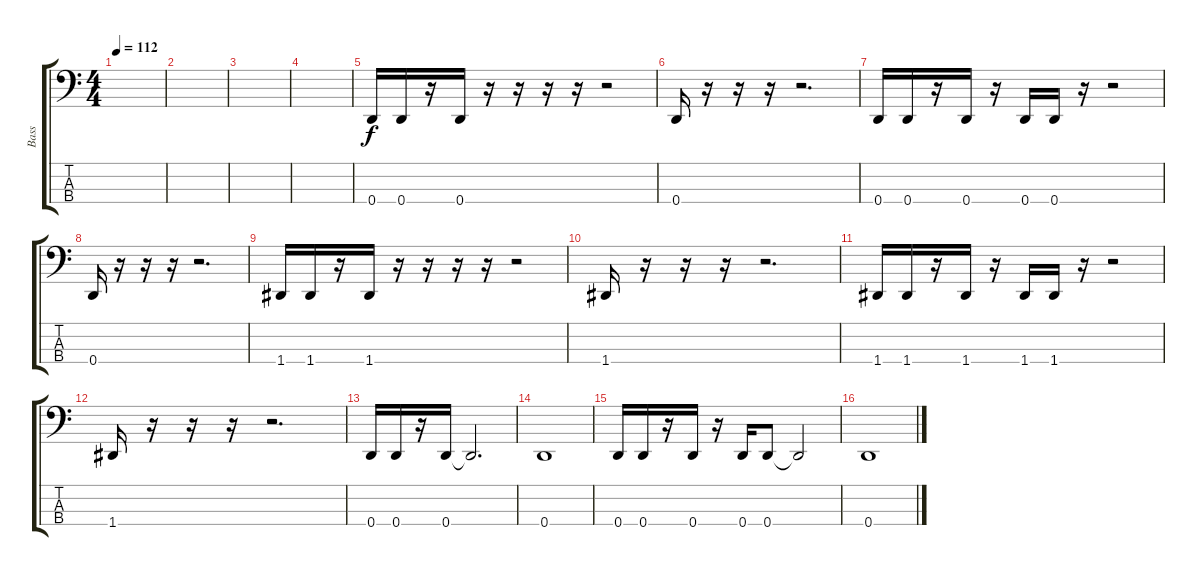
\track ("Bass" "Bass") {instrument electricbassfinger}
\staff {score tabs}
\tuning (F2 C2 G1 D1) {hide}
\ts (4 4)
\tempo 112
\clef f4
\ks c
|
|
|
|
0.4.16 0.4.16 r.16 0.4.16 r.16 r.16 r.16 r.16 r.2 |
0.4.16 r.16 r.16 r.16 r.2{d} |
0.4.16 0.4.16 r.16 0.4.16 r.16 0.4.16 0.4.16 r.16 r.2 |
0.4.16 r.16 r.16 r.16 r.2{d} |
1.4.16 1.4.16 r.16 1.4.16 r.16 r.16 r.16 r.16 r.2 |
1.4.16 r.16 r.16 r.16 r.2{d} |
1.4.16 1.4.16 r.16 1.4.16 r.16 1.4.16 1.4.16 r.16 r.2 |
1.4.16 r.16 r.16 r.16 r.2{d} |
0.4.16 0.4.16 r.16 0.4.16 0.4{t}.2{d} |
0.4.1 |
0.4.16 0.4.16 r.16 0.4.16 r.16 0.4.16 0.4.8 0.4{t}.2 |
0.4.1
